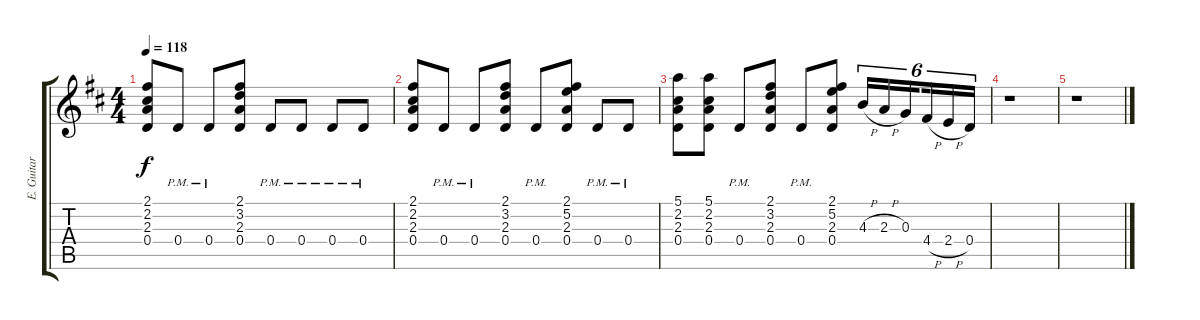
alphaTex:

\track ("E. Guitar I" "E. Guitar ") {instrument overdrivenguitar}
\staff {score tabs}
\tuning (E4 B3 G3 D3 A2 E2) {hide}
\ts (4 4)
\tempo 118
\clef g2
\ks d
(2.1 2.2 2.3 0.4).8{dy f} 0.4{pm}.8 0.4{pm}.8 (2.1 3.2 2.3 0.4).8 0.4{pm}.8 0.4{pm}.8 0.4{pm}.8 0.4{pm}.8 |
(2.1 2.2 2.3 0.4).8 0.4{pm}.8 0.4{pm}.8 (2.1 3.2 2.3 0.4).8 0.4{pm}.8 (2.1 5.2 2.3 0.4).8 0.4{pm}.8 0.4{pm}.8 |
(5.1 2.2 2.3 0.4).8 (5.1 2.2 2.3 0.4).8 0.4{pm}.8 (2.1 3.2 2.3 0.4).8 0.4{pm}.8 (2.1 5.2 2.3 0.4).8 4.3{h}.16{tu (6 4)} 2.3{h}.16{tu (6 4)} 0.3.16{tu (6 4) beam splitsecondary} 4.4{h}.16{tu (6 4)} 2.4{h}.16{tu (6 4)} 0.4.16{tu (6 4)} |
r.1 |
r.1
